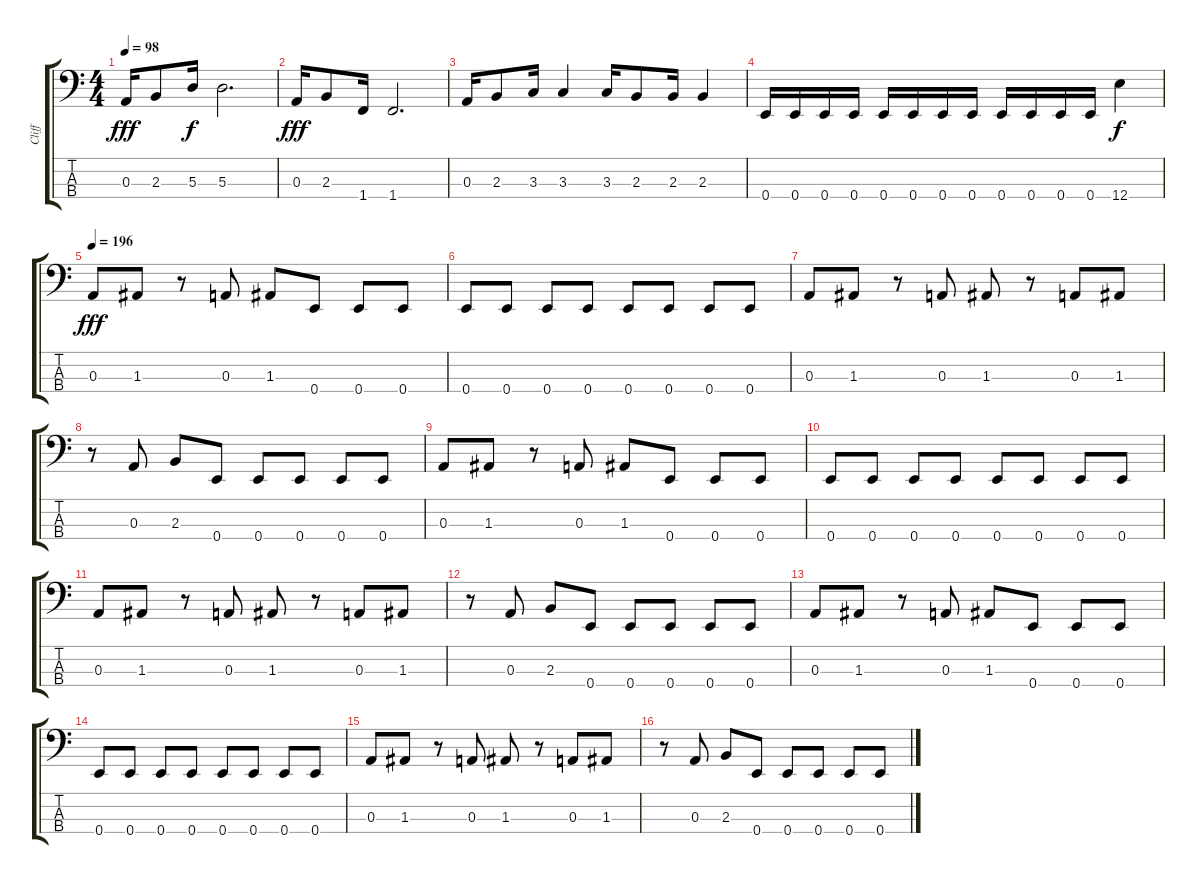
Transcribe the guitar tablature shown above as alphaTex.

\track ("Cliff" "Cliff") {instrument electricbassfinger}
\staff {score tabs}
\tuning (G2 D2 A1 E1) {hide}
\ts (4 4)
\tempo 98
\clef f4
\ks c
0.3.16{dy fff} 2.3.8 5.3.16{dy f} 5.3.2{d} |
0.3.16{dy fff} 2.3.8 1.4.16 1.4.2{d} |
0.3.16 2.3.8 3.3.16 3.3.4 3.3.16 2.3.8 2.3.16 2.3.4 |
0.4.16 0.4.16 0.4.16 0.4.16 0.4.16 0.4.16 0.4.16 0.4.16 0.4.16 0.4.16 0.4.16 0.4.16 12.4.4{dy f} |
\tempo 196
0.3.8{dy fff} 1.3.8 r.8 0.3.8 1.3.8 0.4.8 0.4.8 0.4.8 |
0.4.8 0.4.8 0.4.8 0.4.8 0.4.8 0.4.8 0.4.8 0.4.8 |
0.3.8 1.3.8 r.8 0.3.8 1.3.8 r.8 0.3.8 1.3.8 |
r.8 0.3.8 2.3.8 0.4.8 0.4.8 0.4.8 0.4.8 0.4.8 |
0.3.8 1.3.8 r.8 0.3.8 1.3.8 0.4.8 0.4.8 0.4.8 |
0.4.8 0.4.8 0.4.8 0.4.8 0.4.8 0.4.8 0.4.8 0.4.8 |
0.3.8 1.3.8 r.8 0.3.8 1.3.8 r.8 0.3.8 1.3.8 |
r.8 0.3.8 2.3.8 0.4.8 0.4.8 0.4.8 0.4.8 0.4.8 |
0.3.8 1.3.8 r.8 0.3.8 1.3.8 0.4.8 0.4.8 0.4.8 |
0.4.8 0.4.8 0.4.8 0.4.8 0.4.8 0.4.8 0.4.8 0.4.8 |
0.3.8 1.3.8 r.8 0.3.8 1.3.8 r.8 0.3.8 1.3.8 |
r.8 0.3.8 2.3.8 0.4.8 0.4.8 0.4.8 0.4.8 0.4.8
